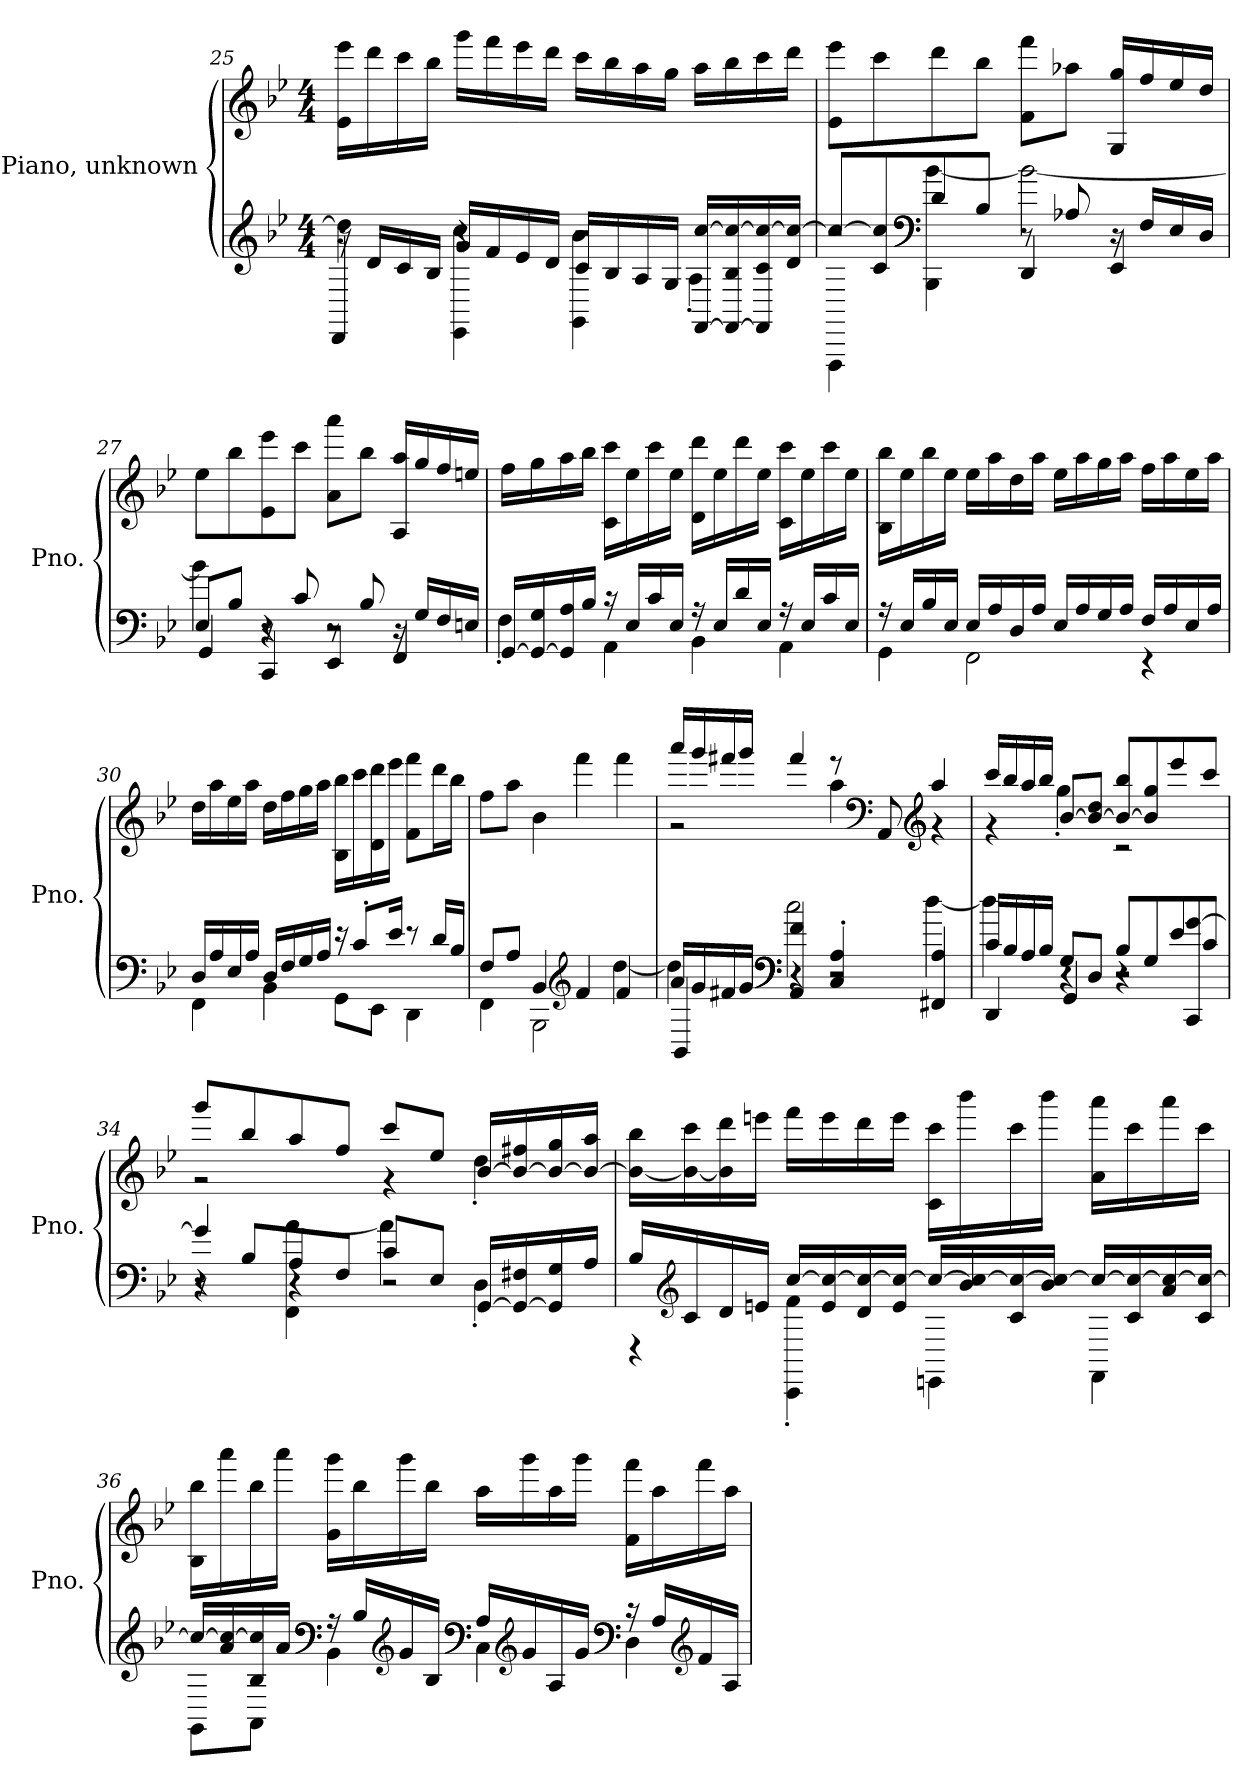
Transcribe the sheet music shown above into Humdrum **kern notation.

**kern	**kern
*part1	*part1
*staff2	*staff1
*I"Piano, unknown	*
*I'Pno.	*
!!LO:LB:g=z
*clefG2	*clefG2
*k[b-e-]	*k[b-e-]
*M4/4	*M4/4
=25	=25
*^	*
*	*^	*
16r	4dd\]	4DD/	16e-\ 16eee-\LL
16d/LL	.	.	16ddd\
16c/	.	.	16ccc\
16B-/JJ	.	.	16bb-\JJ
16g/LL	4EE-\ 4cc\	4r	16ggg\LL
16f/	.	.	16fff\
16e-/	.	.	16eee-\
16d/JJ	.	.	16ddd\JJ
16c/LL	4GG\ 4b-\	2r	16ccc\LL
16B-/	.	.	16bb-\
16A/	.	.	16aa\
16G/JJ	.	.	16gg\JJ
[16FF/ [16cc/LL	4A'\	.	16aa\LL
16FF/_ 16B-/ 16cc/_	.	.	16bb-\
16FF/] 16c/ 16cc/_	.	.	16ccc\
16d/ 16cc/_JJ	.	.	16ddd\JJ
=26	=26	=26	=26
8cc/L_	4FFF\	2r	8e-\ 8eee-\L
8c/ 8cc/]	.	.	8ccc\
*clefF4	*	*	*
8d/	4BBB-\ [4b-\	.	8ddd\
8B-/J	.	.	8bb-\J
8r	2b-\_	4DD/	8f\ 8fff\L
8A-X/	.	.	8aa-X\J
16r	.	4EE-/	16G/ 16gg/LL
16F/LL	.	.	16ff/
16E-/	.	.	16ee-/
16D/JJ	.	.	16dd/JJ
!!LO:PB:g=z
=27	=27	=27	=27
8E-/L	4b-\]	4GG/	8ee-\L
8B-/J	.	.	8bb-\
8r	4r	4CC/	8e-\ 8eee-\
8c/	.	.	8ccc\J
8r	2r	4EE-/	8a\ 8aaa\L
8B-/	.	.	8bb-\J
16r	.	4FF/	16A/ 16aa/LL
16G/LL	.	.	16gg/
16F/	.	.	16ff/
16En/JJ	.	.	16een/JJ
*	*v	*v	*
=28	=28	=28
[16GG/LL	4F'\	16ff\LL
16GG/_ 16G/	.	16gg\
16GG/] 16A/	.	16aa\
16B-/JJ	.	16bb-\JJ
16r	4AA\	16c\ 16ccc\LL
16E-/LL	.	16ee-\
16c/	.	16ccc\
16E-/JJ	.	16ee-\JJ
16r	4BB-\	16d\ 16ddd\LL
16E-/LL	.	16ee-\
16d/	.	16ddd\
16E-/JJ	.	16ee-\JJ
16r	4AA\	16c\ 16ccc\LL
16E-/LL	.	16ee-\
16c/	.	16ccc\
16E-/JJ	.	16ee-\JJ
!!LO:LB:g=z
=29	=29	=29
16r	4GG\	16B-\ 16bb-\LL
16E-/LL	.	16ee-\
16B-/	.	16bb-\
16E-/JJ	.	16ee-\JJ
16E-/LL	2FF\	16ee-\LL
16A/	.	16aa\
16D/	.	16dd\
16A/JJ	.	16aa\JJ
16E-/LL	.	16ee-\LL
16A/	.	16aa\
16G/	.	16gg\
16A/JJ	.	16aa\JJ
16F/LL	4r	16ff\LL
16A/	.	16aa\
16E-/	.	16ee-\
16A/JJ	.	16aa\JJ
=30	=30	=30
16D/LL	4FF\	16dd\LL
16A/	.	16aa\
16E-/	.	16ee-\
16A/JJ	.	16aa\JJ
16D/LL	4BB-\	16dd\LL
16F/	.	16ff\
16G/	.	16gg\
16A/JJ	.	16aa\JJ
16r	8GG\L	16B-\ 16bb-\LL
8c'/L	.	16ccc\
.	8EE-\J	16d\ 16ddd\
16e-/Jk	.	16eee-\JJ
8r	4DD\	8f\ 8fff\L
16d/LL	.	16ddd\L
16B-/JJ	.	16bb-\JJ
=31	=31	=31
8F/L	4FF\	8ff\L
8A/J	.	8aa\J
4BB-/	2BBB-\	4b-\
*clefG2	*	*
4f/	.	4fff\
4f/	[4dd\	4fff\
!!LO:LB:g=z
=32	=32	=32
*	*^	*^
16a/LL	4dd\]	4BB-/	16aaa/LL	2r
16g/	.	.	16ggg/	.
16f#X/	.	.	16fff#X/	.
16g/JJ	.	.	16ggg/JJ	.
*clefF4	*	*	*	*
4AA/ 4f#/	2cc\	4r	4fff#/	.
4C/' 4A/'	.	2r	8r	4aa\
*	*	*	*clefF4	*
.	.	.	8AA/	.
*	*	*	*clefG2	*
4FF#X/ 4A/	[4dd\	.	4aa/	4r
=33	=33	=33	=33	=33
16c/LL	4dd\]	4DD/	16ccc/LL	4r
16B-/	.	.	16bb-/	.
16A/	.	.	16aa/	.
16B-/JJ	.	.	16bb-/JJ	.
8G/L	4r	4GG/	[8b-/L	4gg'\
8D/J	.	.	8b-/_ 8dd/J	.
8B-/L	2r	4r	8b-/_ 8bb-/L	2r
8G/	.	.	8b-/] 8gg/	.
8e-/	.	4CC/ [4g/	8eee-/	.
8c/J	.	.	8ccc/J	.
!!LO:LB:g=z	!!
=34	=34	=34	=34	=34
8r	4r	4g/]	8ggg/L	2r
8B-/L	.	.	8bb-/	.
8A/	4FF\ [4a\	4r	8aa/	.
8F/J	.	.	8ff/J	.
8c/L	4a\]	2r	8ccc/L	4r
8E-/J	.	.	8ee-/J	.
[16GG/LL	4D'\	.	[16b-/LL	4dd'\
16GG/_ 16F#X/	.	.	16b-/_ 16ff#X/	.
16GG/] 16G/	.	.	16b-/_ 16gg/	.
16A/JJ	.	.	16b-/_ 16aa/JJ	.
*	*v	*v	*	*
*	*	*v	*v
=35	=35	=35
16B-/LL	4r	16b-\_ 16bb-\LL
*clefG2	*	*
16c/	.	16b-\_ 16ccc\
16d/	.	16b-\] 16ddd\
16en/JJ	.	16eeen\JJ
[16cc/LL	4CC\' 4f\'	16fff\LL
16e/ 16cc/_	.	16eee\
16d/ 16cc/_	.	16ddd\
16e/ 16cc/_JJ	.	16eee\JJ
16cc/LL_	4EEn\	16c\ 16ccc\LL
16b-/ 16cc/_	.	16bbb-\
16c/ 16cc/_	.	16ccc\
16b-/ 16cc/_JJ	.	16bbb-\JJ
16cc/LL_	4FF\	16a\ 16aaa\LL
16c/ 16cc/_	.	16ccc\
16a/ 16cc/_	.	16aaa\
16c/ 16cc/_JJ	.	16ccc\JJ
!!LO:LB:g=z
=36	=36	=36
16cc/LL_	8GG\L	16B-\ 16bb-\LL
16a/ 16cc/_	.	16aaa\
16B-/ 16cc/]	8AA\J	16bb-\
16a/JJ	.	16aaa\JJ
*clefF4	*	*
16r	4BB-\	16g\ 16ggg\LL
16B-/LL	.	16bb-\
*clefG2	*	*
16g/	.	16ggg\
16B-/JJ	.	16bb-\JJ
*clefF4	*	*
16A/LL	4C\	16aa\LL
*clefG2	*	*
16g/	.	16ggg\
16A/	.	16aa\
16g/JJ	.	16ggg\JJ
*clefF4	*	*
16r	4D\	16f\ 16fff\LL
16A/LL	.	16aa\
*clefG2	*	*
16f/	.	16fff\
16A/JJ	.	16aa\JJ
*v	*v	*
=	=
*-	*-
